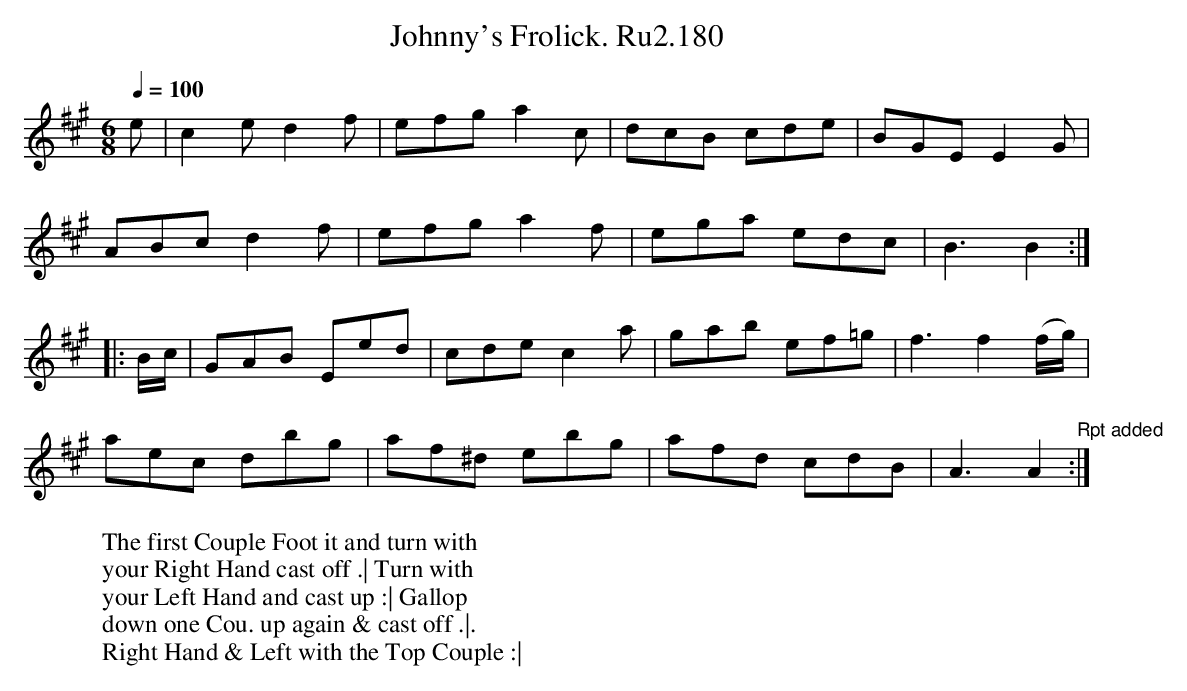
X:1
T:Johnny's Frolick. Ru2.180
M:6/8
L:1/8
Q:1/4=100
K:A
e|c2ed2f|efg a2c|dcB cde|BGEE2G|
ABc d2f|efga2f|ega edc|B3B2:|
|:B/c/|GAB Eed|cde c2a|gab ef=g|f3f2 (f/g/)|
aec dbg|af^d ebg|afd cdB|A3A2"Rpt added":|
W:The first Couple Foot it and turn with
W:your Right Hand cast off .| Turn with
W:your Left Hand and cast up :| Gallop
W:down one Cou. up again & cast off .|.
W:Right Hand & Left with the Top Couple :|
